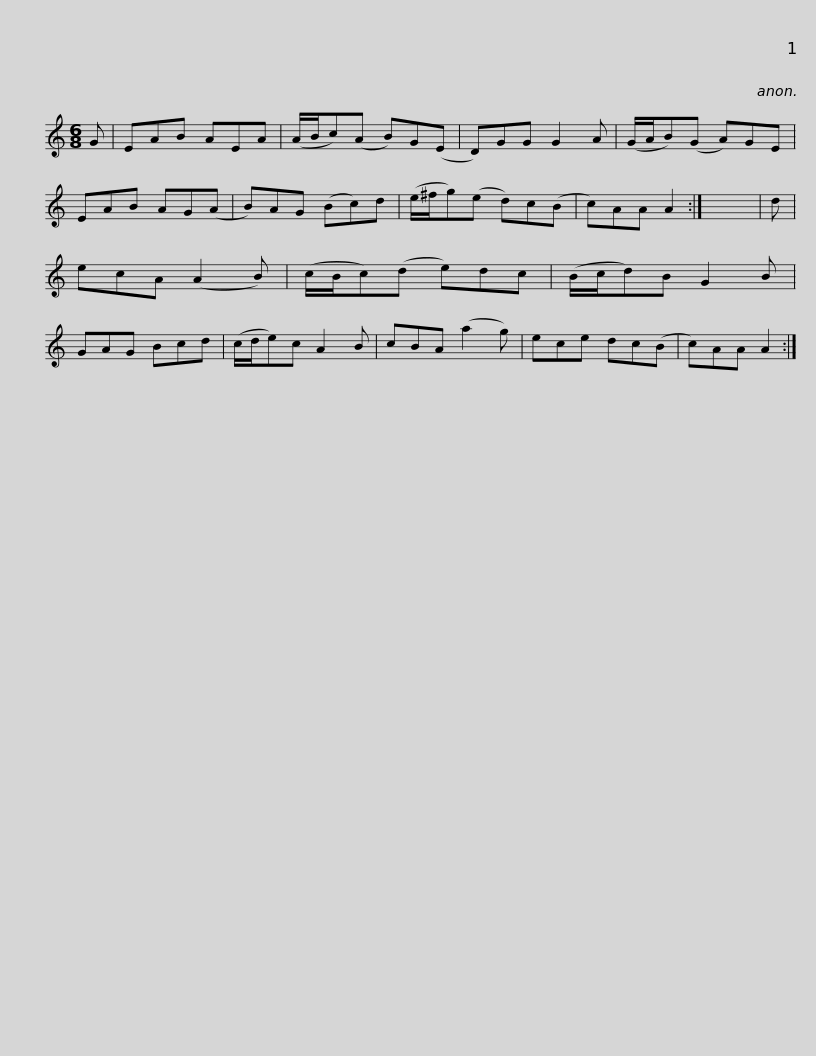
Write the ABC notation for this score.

X:1
L:1/8
M:6/8
I:linebreak $
K:C
V:1 treble
V:1
 G | EAB AEA | (A/B/c)(A B)G(E | D)GG G2 A | (G/A/B)(G A)GE | %5
 EAB AG(A | B)AG (Bc)d | (e/^f/g)(e d)c(B |$ c)AA A2 :| x6 | %10
 d | ecA (A2 B) | (c/B/c)(d e)dc | (B/c/d)B G2 B | GAG Bcd | %15
 (c/d/e)c A2 B | cBA (a2 g) |$ ece dc(B | c)AA A2 :| %19
